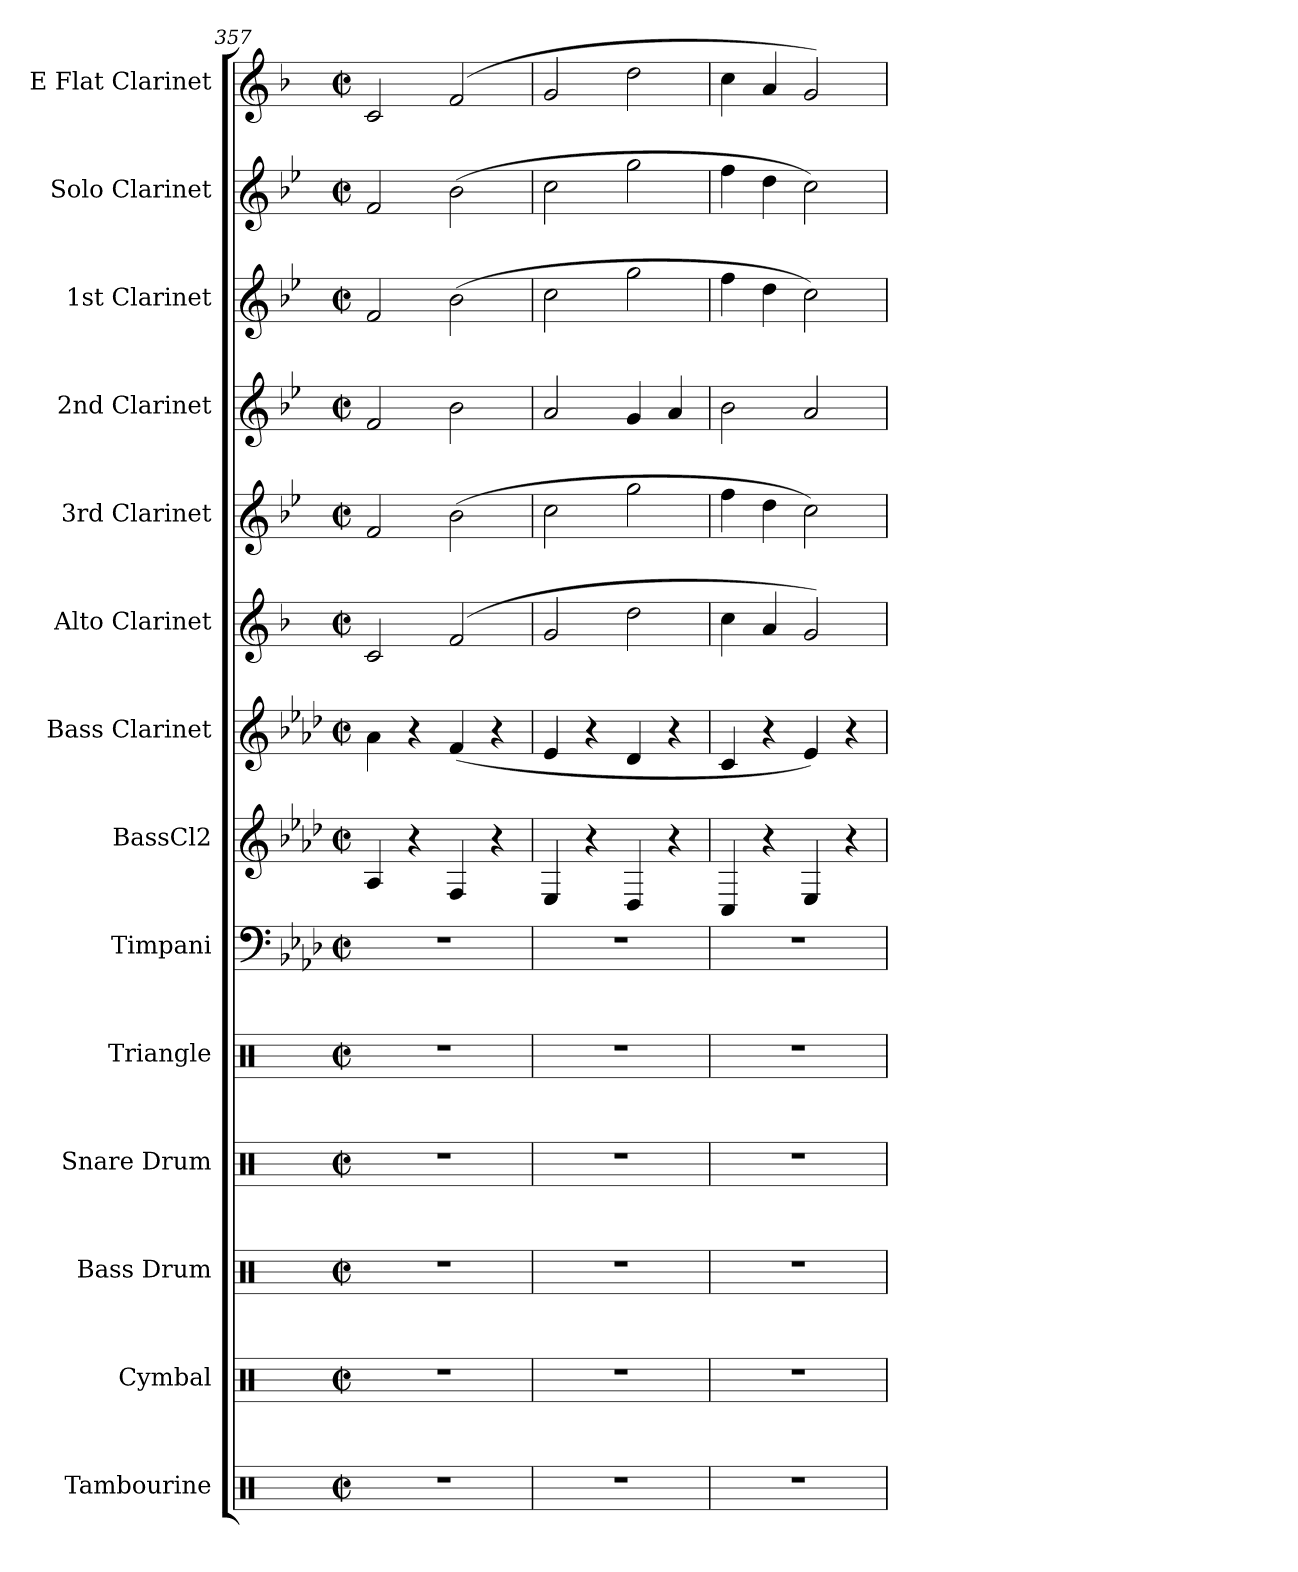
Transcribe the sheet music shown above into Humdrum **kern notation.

**kern	**kern	**kern	**kern	**kern	**kern	**kern	**kern	**kern	**kern	**kern	**kern	**kern	**kern
*part14	*part13	*part12	*part11	*part10	*part9	*part8	*part7	*part6	*part5	*part4	*part3	*part2	*part1
*staff14	*staff13	*staff12	*staff11	*staff10	*staff9	*staff8	*staff7	*staff6	*staff5	*staff4	*staff3	*staff2	*staff1
*I"Tambourine	*I"Cymbal	*I"Bass Drum	*I"Snare Drum	*I"Triangle	*I"Timpani	*I"BassCl2	*I"Bass Clarinet	*I"Alto Clarinet	*I"3rd Clarinet	*I"2nd Clarinet	*I"1st Clarinet	*I"Solo Clarinet	*I"E Flat Clarinet
*I'Tamb.	*I'Cym.	*I'B. Dr.	*I'Sn. Dr.	*I'Trgl.	*I'Timp.	*I'B. Cl2	*I'B. Cl.	*I'A. Cl.	*I'3rdCl.	*I'2nd Cl.	*I'1stCl.	*I'SoloCl.	*
*clefX	*clefX	*clefX	*clefX	*clefX	*clefF4	*clefG2	*clefG2	*clefG2	*clefG2	*clefG2	*clefG2	*clefG2	*clefG2
*	*	*	*	*	*	*ITrd8c14	*ITrd8c14	*ITrd5c9	*ITrd1c2	*ITrd1c2	*ITrd1c2	*ITrd1c2	*ITrd-2c-3
*k[]	*k[]	*k[]	*k[]	*k[]	*k[b-e-a-d-]	*k[b-e-a-d-]	*k[b-e-a-d-]	*k[b-e-a-d-]	*k[b-e-a-d-]	*k[b-e-a-d-]	*k[b-e-a-d-]	*k[b-e-a-d-]	*k[b-e-a-d-]
*M4/4	*M4/4	*M4/4	*M4/4	*M4/4	*M4/4	*M4/4	*M4/4	*M4/4	*M4/4	*M4/4	*M4/4	*M4/4	*M4/4
*met(c|)	*met(c|)	*met(c|)	*met(c|)	*met(c|)	*met(c|)	*met(c|)	*met(c|)	*met(c|)	*met(c|)	*met(c|)	*met(c|)	*met(c|)	*met(c|)
=357	=357	=357	=357	=357	=357	=357	=357	=357	=357	=357	=357	=357	=357
1r	1r	1r	1r	1r	1r	4AA-/	4A-\	2E-/	2e-/	2e-/	2e-/	2e-/	2e-/
.	.	.	.	.	.	4r	4r	.	.	.	.	.	.
.	.	.	.	.	.	4FF/	(4F/	(2A-/	(2a-\	2a-\	(2a-\	(2a-\	(2a-/
.	.	.	.	.	.	4r	4r	.	.	.	.	.	.
!!LO:LB:g=z
=358	=358	=358	=358	=358	=358	=358	=358	=358	=358	=358	=358	=358	=358
1r	1r	1r	1r	1r	1r	4EE-/	4E-/	2B-/	2b-\	2g/	2b-\	2b-\	2b-/
.	.	.	.	.	.	4r	4r	.	.	.	.	.	.
.	.	.	.	.	.	4DD-/	4D-/	2f\	2ff\	4f/	2ff\	2ff\	2ff\
.	.	.	.	.	.	4r	4r	.	.	4g/	.	.	.
=359	=359	=359	=359	=359	=359	=359	=359	=359	=359	=359	=359	=359	=359
1r	1r	1r	1r	1r	1r	4CC/	4C/	4e-\	4ee-\	2a-\	4ee-\	4ee-\	4ee-\
.	.	.	.	.	.	4r	4r	4c/	4cc\	.	4cc\	4cc\	4cc/
.	.	.	.	.	.	4EE-/	4E-/)	2B-/)	2b-\)	2g/	2b-\)	2b-\)	2b-/)
.	.	.	.	.	.	4r	4r	.	.	.	.	.	.
=	=	=	=	=	=	=	=	=	=	=	=	=	=
*-	*-	*-	*-	*-	*-	*-	*-	*-	*-	*-	*-	*-	*-
